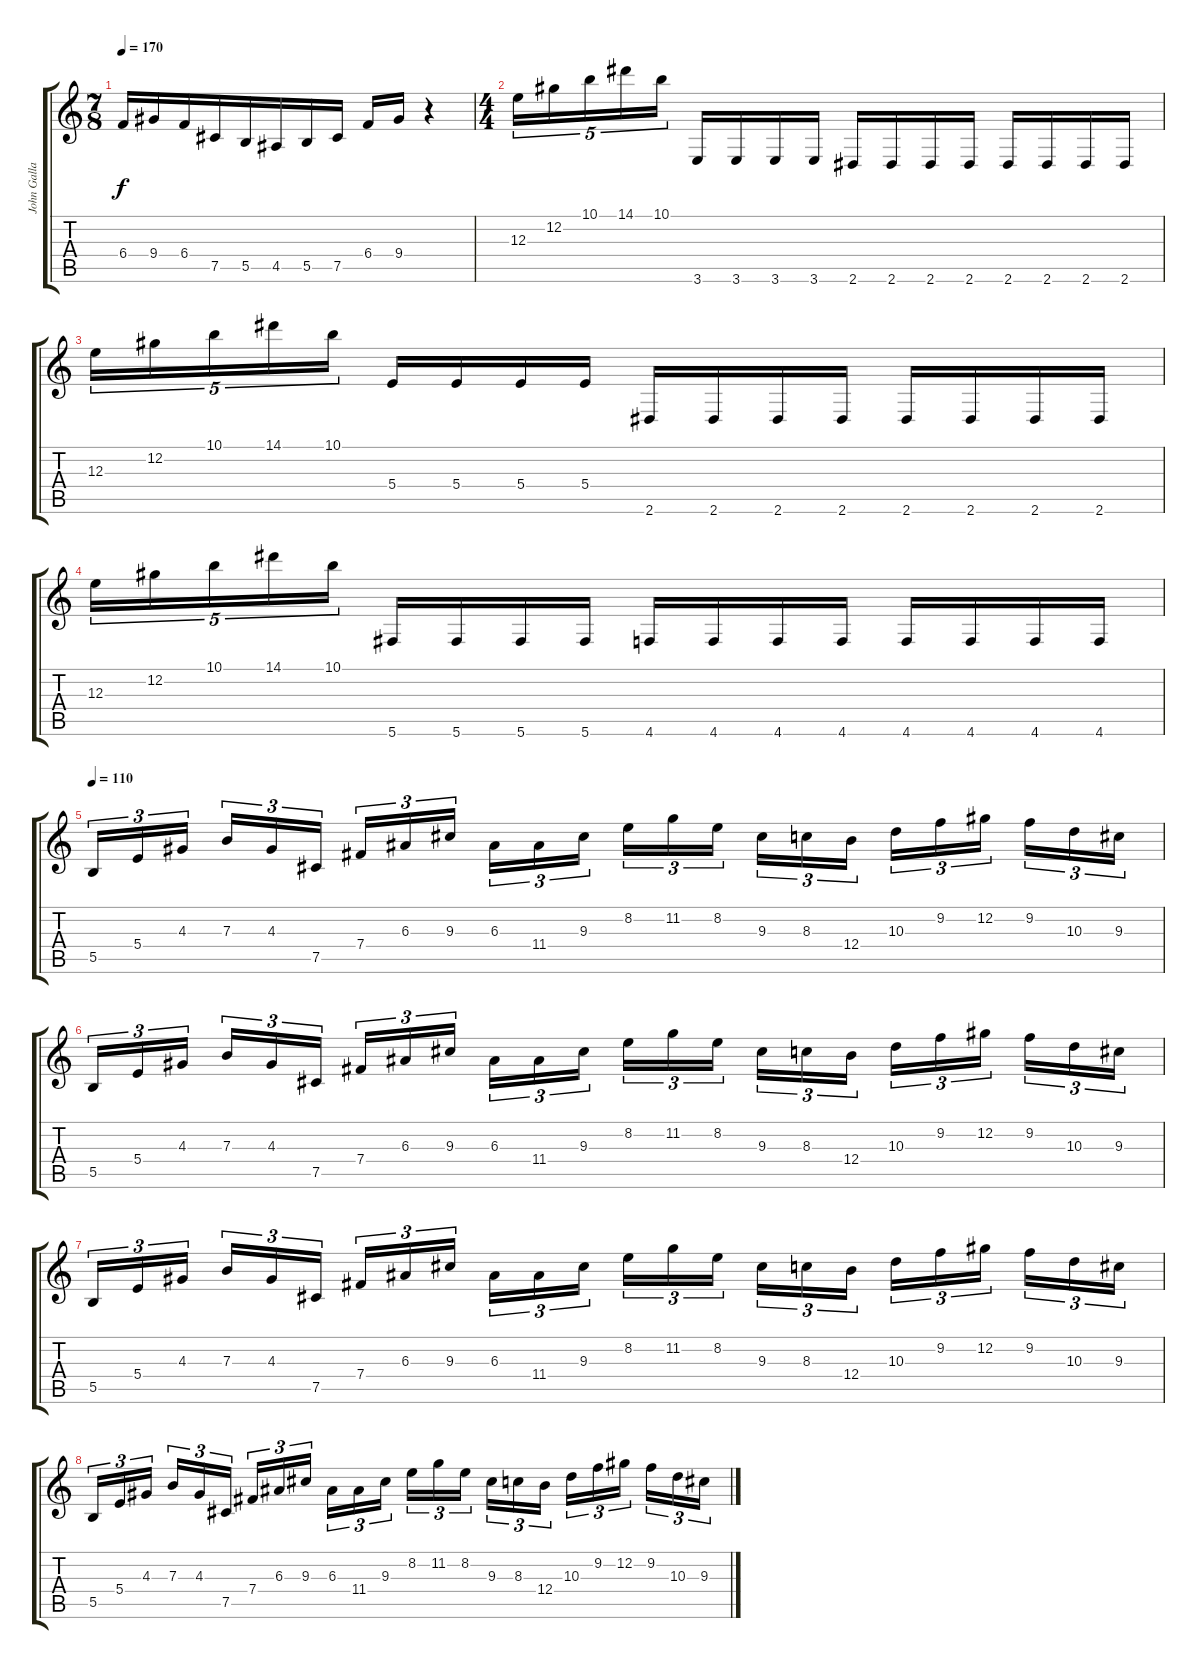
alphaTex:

\track ("John Gallagher" "John Galla") {instrument distortionguitar}
\staff {score tabs}
\tuning (Db4 Ab3 E3 B2 Gb2 Db2) {hide}
\ts (7 8)
\tempo 170
\clef g2
\ks c
6.4.16{dy f} 9.4.16 6.4.16 7.5.16 5.5.16 4.5.16 5.5.16 7.5.16 6.4.16 9.4.16 r.4 |
\ts (4 4)
12.3.16{tu (5 4)} 12.2.16{tu (5 4)} 10.1.16{tu (5 4)} 14.1.16{tu (5 4)} 10.1.16{tu (5 4)} 3.6.16 3.6.16 3.6.16 3.6.16 2.6.16 2.6.16 2.6.16 2.6.16 2.6.16 2.6.16 2.6.16 2.6.16 |
12.3.16{tu (5 4)} 12.2.16{tu (5 4)} 10.1.16{tu (5 4)} 14.1.16{tu (5 4)} 10.1.16{tu (5 4)} 5.4.16 5.4.16 5.4.16 5.4.16 2.6.16 2.6.16 2.6.16 2.6.16 2.6.16 2.6.16 2.6.16 2.6.16 |
12.3.16{tu (5 4)} 12.2.16{tu (5 4)} 10.1.16{tu (5 4)} 14.1.16{tu (5 4)} 10.1.16{tu (5 4)} 5.6.16 5.6.16 5.6.16 5.6.16 4.6.16 4.6.16 4.6.16 4.6.16 4.6.16 4.6.16 4.6.16 4.6.16 |
\tempo 110
5.5.16{tu (3 2)} 5.4.16{tu (3 2)} 4.3.16{tu (3 2) beam splitsecondary} 7.3.16{tu (3 2)} 4.3.16{tu (3 2)} 7.5.16{tu (3 2)} 7.4.16{tu (3 2)} 6.3.16{tu (3 2)} 9.3.16{tu (3 2) beam splitsecondary} 6.3.16{tu (3 2)} 11.4.16{tu (3 2)} 9.3.16{tu (3 2)} 8.2.16{tu (3 2)} 11.2.16{tu (3 2)} 8.2.16{tu (3 2) beam splitsecondary} 9.3.16{tu (3 2)} 8.3.16{tu (3 2)} 12.4.16{tu (3 2)} 10.3.16{tu (3 2)} 9.2.16{tu (3 2)} 12.2.16{tu (3 2) beam splitsecondary} 9.2.16{tu (3 2)} 10.3.16{tu (3 2)} 9.3.16{tu (3 2)} |
5.5.16{tu (3 2)} 5.4.16{tu (3 2)} 4.3.16{tu (3 2) beam splitsecondary} 7.3.16{tu (3 2)} 4.3.16{tu (3 2)} 7.5.16{tu (3 2)} 7.4.16{tu (3 2)} 6.3.16{tu (3 2)} 9.3.16{tu (3 2) beam splitsecondary} 6.3.16{tu (3 2)} 11.4.16{tu (3 2)} 9.3.16{tu (3 2)} 8.2.16{tu (3 2)} 11.2.16{tu (3 2)} 8.2.16{tu (3 2) beam splitsecondary} 9.3.16{tu (3 2)} 8.3.16{tu (3 2)} 12.4.16{tu (3 2)} 10.3.16{tu (3 2)} 9.2.16{tu (3 2)} 12.2.16{tu (3 2) beam splitsecondary} 9.2.16{tu (3 2)} 10.3.16{tu (3 2)} 9.3.16{tu (3 2)} |
5.5.16{tu (3 2)} 5.4.16{tu (3 2)} 4.3.16{tu (3 2) beam splitsecondary} 7.3.16{tu (3 2)} 4.3.16{tu (3 2)} 7.5.16{tu (3 2)} 7.4.16{tu (3 2)} 6.3.16{tu (3 2)} 9.3.16{tu (3 2) beam splitsecondary} 6.3.16{tu (3 2)} 11.4.16{tu (3 2)} 9.3.16{tu (3 2)} 8.2.16{tu (3 2)} 11.2.16{tu (3 2)} 8.2.16{tu (3 2) beam splitsecondary} 9.3.16{tu (3 2)} 8.3.16{tu (3 2)} 12.4.16{tu (3 2)} 10.3.16{tu (3 2)} 9.2.16{tu (3 2)} 12.2.16{tu (3 2) beam splitsecondary} 9.2.16{tu (3 2)} 10.3.16{tu (3 2)} 9.3.16{tu (3 2)} |
5.5.16{tu (3 2)} 5.4.16{tu (3 2)} 4.3.16{tu (3 2) beam splitsecondary} 7.3.16{tu (3 2)} 4.3.16{tu (3 2)} 7.5.16{tu (3 2)} 7.4.16{tu (3 2)} 6.3.16{tu (3 2)} 9.3.16{tu (3 2) beam splitsecondary} 6.3.16{tu (3 2)} 11.4.16{tu (3 2)} 9.3.16{tu (3 2)} 8.2.16{tu (3 2)} 11.2.16{tu (3 2)} 8.2.16{tu (3 2) beam splitsecondary} 9.3.16{tu (3 2)} 8.3.16{tu (3 2)} 12.4.16{tu (3 2)} 10.3.16{tu (3 2)} 9.2.16{tu (3 2)} 12.2.16{tu (3 2) beam splitsecondary} 9.2.16{tu (3 2)} 10.3.16{tu (3 2)} 9.3.16{tu (3 2)}
